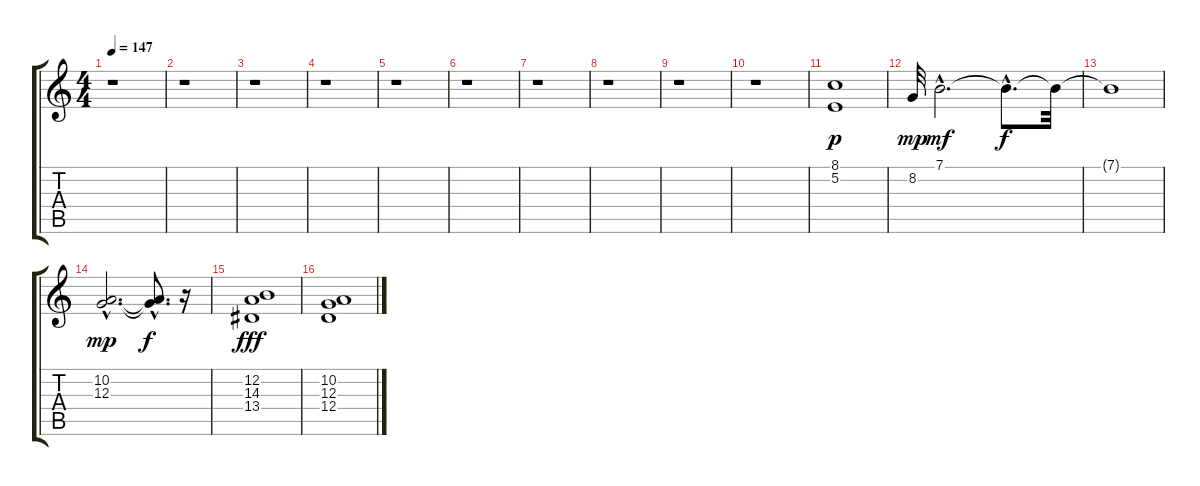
\track "" {instrument stringensemble2}
\staff {score tabs}
\tuning (E4 B3 G3 D3 A2 E2) {hide}
\ts (4 4)
\tempo 147
\clef g2
\ks c
r.1{dy p instrument stringensemble2} |
r.1 |
r.1 |
r.1 |
r.1 |
r.1 |
r.1 |
r.1 |
r.1 |
r.1 |
(8.1 5.2).1 |
8.2.32{dy mp} 7.1{hac}.2{d dy mf} 7.1{hac t}.8{d dy f} 7.1{t}.32 |
7.1{t}.1 |
(10.2{hac} 12.3{hac}).2{d dy mp} (10.2{hac t} 12.3{t}).8{d dy f} r.16 |
(12.2 14.3 13.4).1{dy fff} |
(10.2 12.3 12.4).1
